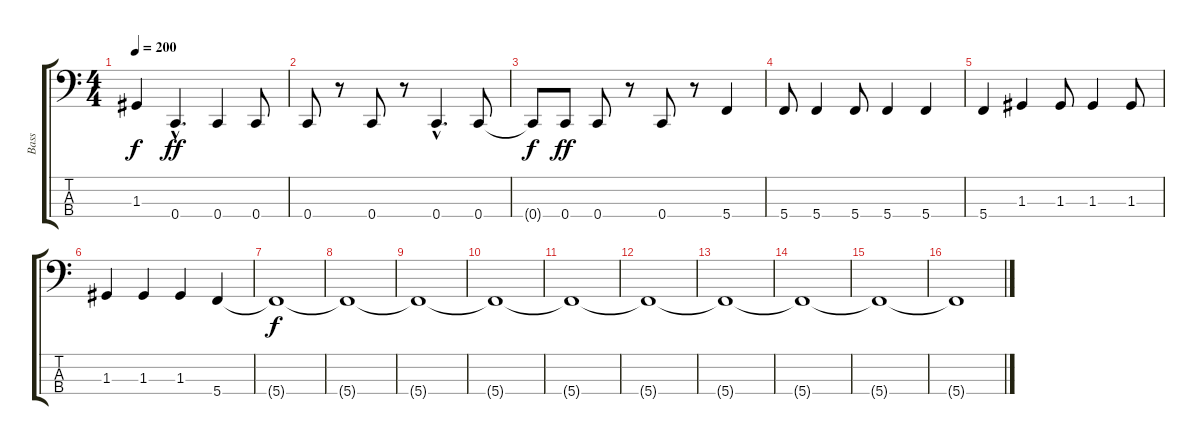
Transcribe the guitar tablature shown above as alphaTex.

\track ("Bass" "Bass") {instrument electricbasspick}
\staff {score tabs}
\tuning (F2 C2 G1 C1) {hide}
\ts (4 4)
\tempo 200
\clef f4
\ks c
1.3{t}.4{dy f} 0.4{hac}.4{d dy ff} 0.4.4 0.4.8 |
0.4.8 r.8 0.4.8 r.8 0.4{hac}.4{d} 0.4.8 |
0.4{t}.8{dy f} 0.4.8{dy ff} 0.4.8 r.8 0.4.8 r.8 5.4.4 |
5.4.8 5.4.4 5.4.8 5.4.4 5.4.4 |
5.4.4 1.3.4 1.3.8 1.3.4 1.3.8 |
1.3.4 1.3.4 1.3.4 5.4.4 |
5.4{t}.1{dy f} |
5.4{t}.1 |
5.4{t}.1 |
5.4{t}.1 |
5.4{t}.1 |
5.4{t}.1 |
5.4{t}.1 |
5.4{t}.1 |
5.4{t}.1 |
5.4{t}.1
